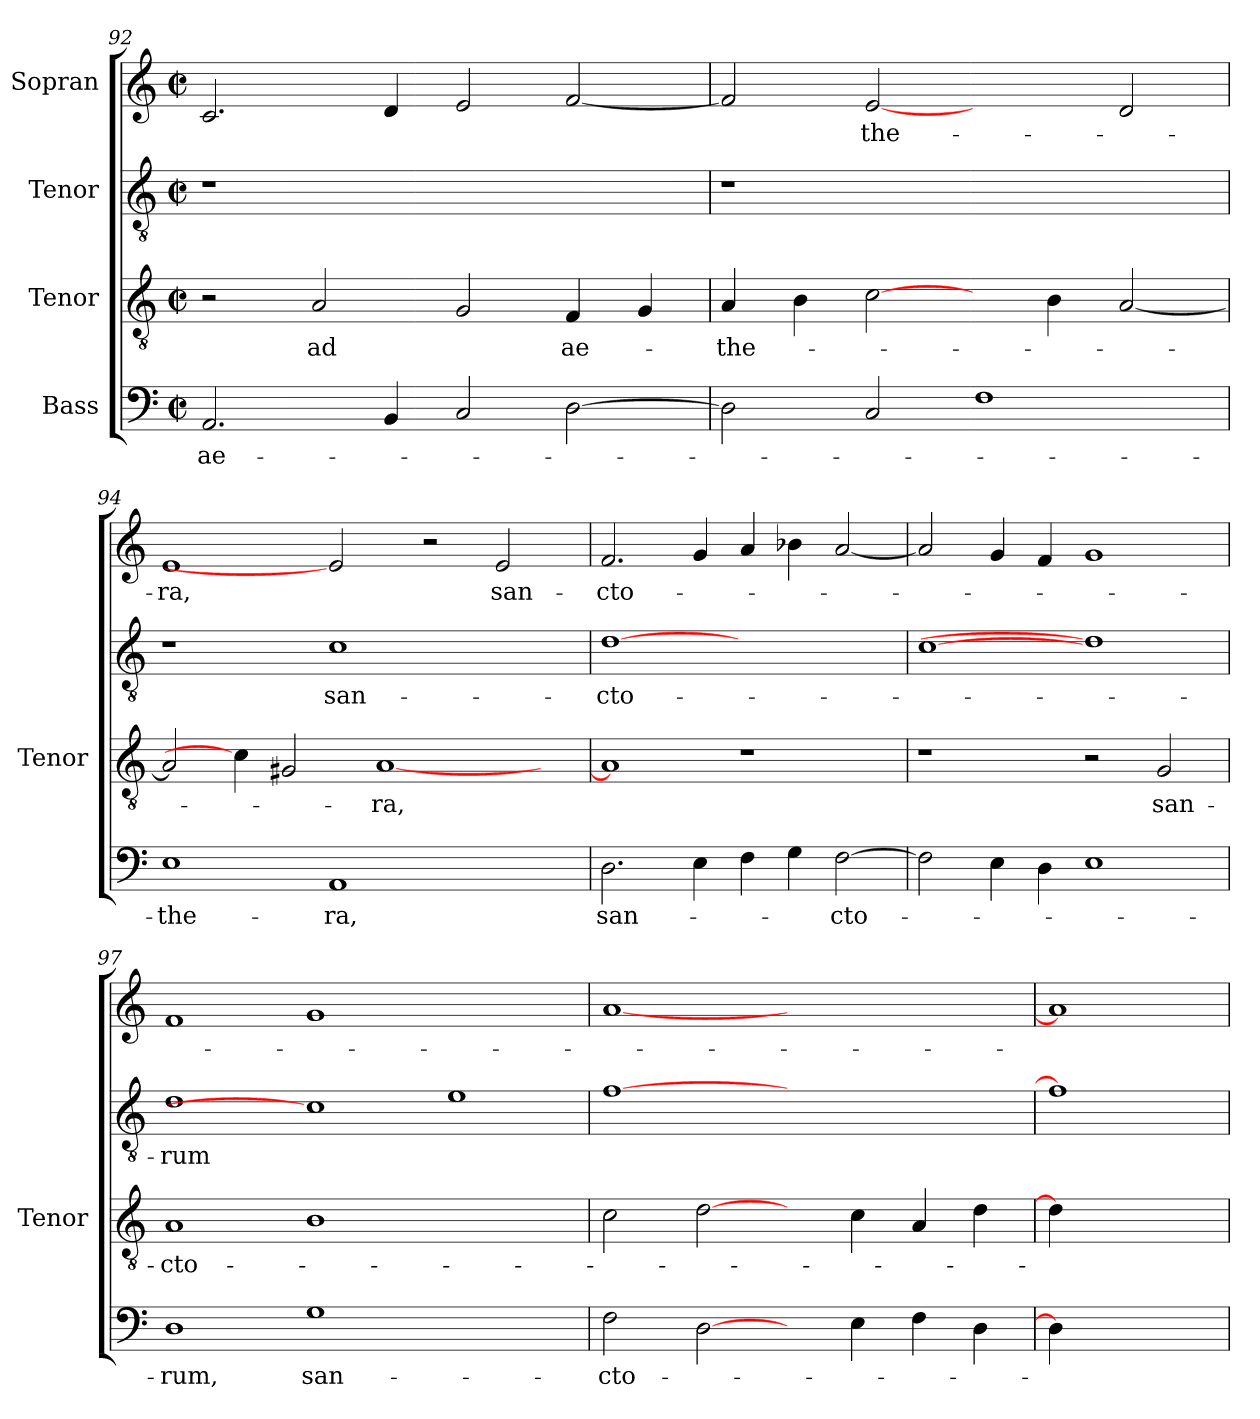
**kern	**text	**kern	**text	**kern	**text	**kern	**text
*part4	*part4	*part3	*part3	*part2	*part2	*part1	*part1
*staff4	*staff4	*staff3	*staff3	*staff2	*staff2	*staff1	*staff1
*I"Bass	*	*I"Tenor	*	*I"Tenor	*	*I"Sopran	*
*	*	*I'Tenor	*	*	*	*	*
*clefF4	*	*clefGv2	*	*clefGv2	*	*clefG2	*
*	*	*ITrd7c12	*	*ITrd7c12	*	*	*
*k[]	*	*k[]	*	*k[]	*	*k[]	*
*M2/2	*	*M2/2	*	*M2/2	*	*M2/2	*
*met(c|)	*	*met(c|)	*	*met(c|)	*	*met(c|)	*
=92	=92	=92	=92	=92	=92	=92	=92
!	!LO:LY:b:color=#000000	!	!	!LO:N:vis=1	!	!	!
2.AAi/	ae-	2r	.	1r	.	2.ci/	.
!	!	!	!LO:LY:b:color=#000000	!	!	!	!
.	.	2AAi/	ad	.	.	.	.
4BBi/	.	.	.	.	.	4di/	.
2Ci/	.	2GGi/	.	1ryy	.	2ei/	.
!	!	!	!LO:LY:b:color=#000000	!	!	!	!
[>2Di\	.	4FFi/	ae-	.	.	[<2fi/	.
.	.	4GGi/	.	.	.	.	.
=93	=93	=93	=93	=93	=93	=93	=93
!	!	!	!LO:LY:b:color=#000000	!LO:N:vis=1	!	!	!
2Di\]	.	4AAi/	-the-	1r	.	2fi/]	.
.	.	4BBi\	.	.	.	.	.
!	!	!	!	!	!	!	!LO:LY:b:color=#000000
2Ci/	.	[2Ci\	.	.	.	[2ei	-the-
1Fi	.	4ryy	.	1ryy	.	2ryy	.
.	.	4BBi\	.	.	.	.	.
.	.	[<2AAi/	.	.	.	2di/	.
=94	=94	=94	=94	=94	=94	=94	=94
!	!LO:LY:b:color=#000000	!	!	!	!	!	!
!	!	!	!	!	!	!	!LO:LY:b:color=#000000
1Ei	-the-	2AAi/]	.	1r	.	1ei	-ra,
.	.	4Ci\]	.	.	.	.	.
.	.	2GG#Xi/	.	.	.	.	.
!	!LO:LY:b:color=#000000	!	!	!	!	!	!
!	!	!	!	!	!LO:LY:b:color=#000000	!	!
1AAi	-ra,	.	.	1Ci	san-	2ei]	.
!	!	!	!LO:LY:b:color=#000000	!	!	!	!
.	.	[<1AAi	-ra,	.	.	.	.
.	.	.	.	.	.	2r	.
!	!	!	!	!	!	!	!LO:LY:b:color=#000000
2ryy	.	.	.	2ryy	.	2ei/	san-
.	.	4ryy	.	.	.	.	.
=95	=95	=95	=95	=95	=95	=95	=95
!	!LO:LY:b:color=#000000	!	!	!	!	!	!
!	!	!	!	!	!LO:LY:b:color=#000000	!	!
!	!	!	!	!	!	!	!LO:LY:b:color=#000000
2.Di\	san-	1AAi]	.	[1Di	-cto-	2.fi/	-cto-
4Ei\	.	.	.	.	.	4gi/	.
4Fi\	.	1r	.	1ryy	.	4ai/	.
4Gi\	.	.	.	.	.	4b-Xi\	.
!	!LO:LY:b:color=#000000	!	!	!	!	!	!
[>2Fi\	-cto-	.	.	.	.	[<2ai/	.
=96	=96	=96	=96	=96	=96	=96	=96
2Fi\]	.	1r	.	[1Ci	.	2ai/]	.
4Ei\	.	.	.	.	.	4gi/	.
4Di\	.	.	.	.	.	4fi/	.
1Ei	.	2r	.	1Di]	.	1gi	.
!	!	!	!LO:LY:b:color=#000000	!	!	!	!
.	.	2GGi/	san-	.	.	.	.
=97	=97	=97	=97	=97	=97	=97	=97
!	!LO:LY:b:color=#000000	!	!	!	!	!	!
!	!	!	!LO:LY:b:color=#000000	!	!	!	!
!	!	!	!	!	!LO:LY:b:color=#000000	!	!
1Di	-rum,	1AAi	-cto-	1Di	-rum	1fi	.
!	!LO:LY:b:color=#000000	!	!	!	!	!	!
1Gi	san-	1BBi	.	1Ci]	.	1gi	.
1ryy	.	1ryy	.	1Ei	.	1ryy	.
!!LO:LB:g=z
=98	=98	=98	=98	=98	=98	=98	=98
!	!LO:LY:b:color=#000000	!	!	!	!	!	!
2Fi\	-cto-	2Ci\	.	[1Fi	.	[1ai	.
[2Di\	.	[2Di\	.	.	.	.	.
4ryy	.	4ryy	.	1ryy	.	1ryy	.
4Ei\	.	4Ci\	.	.	.	.	.
4Fi\	.	4AAi/	.	.	.	.	.
4Di\	.	4Di\	.	.	.	.	.
=99	=99	=99	=99	=99	=99	=99	=99
4Di\]	.	4Di\]	.	1Fi]	.	1ai]	.
2.ryy	.	2.ryy	.	.	.	.	.
=	=	=	=	=	=	=	=
*-	*-	*-	*-	*-	*-	*-	*-
